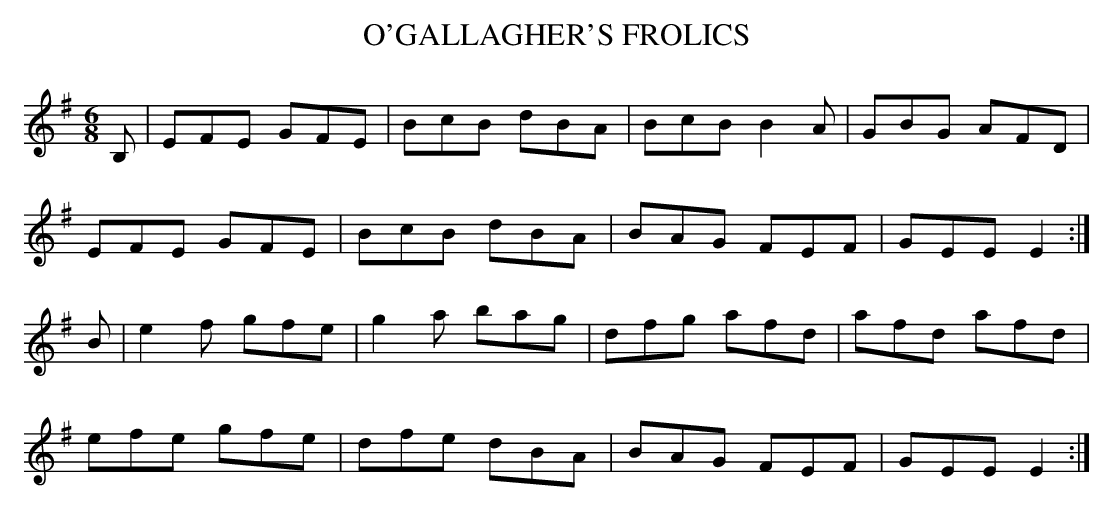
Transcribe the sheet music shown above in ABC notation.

X:1
T:O'GALLAGHER'S FROLICS
M:6/8
L:1/8
K:Em % source key = Dm
B,|EFE GFE|BcB dBA|BcB B2A|GBG AFD|
EFE GFE|BcB dBA|BAG FEF|GEE E2 :|
B|e2f gfe|g2a bag|dfg afd|afd afd|
efe gfe|dfe dBA|BAG FEF|GEE E2 :|
